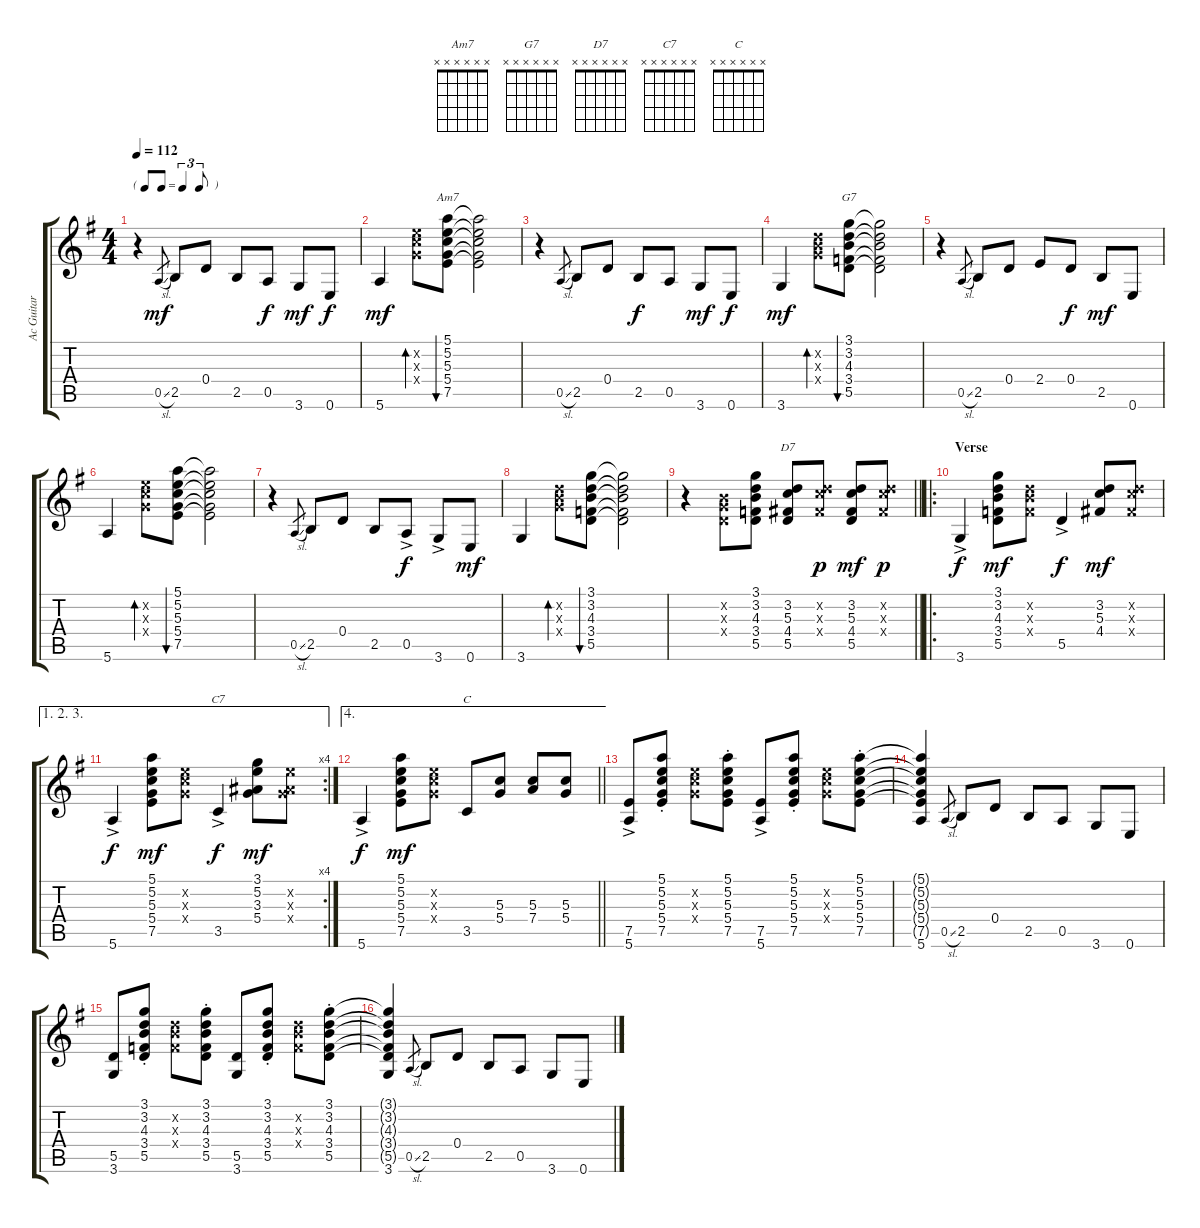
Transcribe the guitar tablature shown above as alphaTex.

\track ("Ac Guitar" "Ac Guitar") {instrument acousticguitarnylon}
\staff {score tabs}
\tuning (E4 B3 G3 D3 A2 E2) {hide}
\chord ("Am7" x x x x x x)
\chord ("G7" x x x x x x)
\chord ("D7" x x x x x x)
\chord ("C7" x x x x x x)
\chord ("C" x x x x x x)
\ts (4 4)
\tf triplet8th
\tempo 112
\clef g2
\ks g
r.4{dy mf instrument acousticguitarnylon} 0.5{sl}.8{gr} 2.5.8 0.4.8 2.5.8 0.5.8{dy f} 3.6.8{dy mf} 0.6.8{dy f} |
5.6.4{dy mf} (5.2{x} 5.3{x} 5.4{x}).8{bd 60} (5.1 5.2 5.3 5.4 7.5).8{bu 60 ch "Am7"} (5.1{t} 5.2{t} 5.3{t} 5.4{t} 7.5{t}).2 |
r.4 0.5{sl}.8{gr} 2.5.8 0.4.8 2.5.8{dy f} 0.5.8 3.6.8{dy mf} 0.6.8{dy f} |
3.6.4{dy mf} (3.2{x} 4.3{x} 5.4{x}).8{bd 60} (3.1 3.2 4.3 3.4 5.5).8{bu 60 ch "G7"} (3.1{t} 3.2{t} 4.3{t} 3.4{t} 5.5{t}).2 |
r.4 0.5{sl}.8{gr} 2.5.8 0.4.8 2.4.8 0.4.8{dy f} 2.5.8{dy mf} 0.6.8 |
5.6.4 (5.2{x} 5.3{x} 5.4{x}).8{bd 60} (5.1 5.2 5.3 5.4 7.5).8{bu 60} (5.1{t} 5.2{t} 5.3{t} 5.4{t} 7.5{t}).2 |
r.4 0.5{sl}.8{gr} 2.5.8 0.4.8 2.5.8 0.5{ac}.8{dy f} 3.6{ac}.8 0.6.8{dy mf} |
3.6.4 (3.2{x} 4.3{x} 5.4{x}).8{bd 60} (3.1 3.2 4.3 3.4 5.5).8{bu 60} (3.1{t} 3.2{t} 4.3{t} 3.4{t} 5.5{t}).2 |
\barLineRight lightlight
r.4 (0.2{x} 0.3{x} 0.4{x}).8 (3.1 3.2 4.3 3.4 5.5).8 (3.2 5.3 4.4 5.5).8{ch "D7"} (3.2{x} 5.3{x} 4.4{x}).8{dy p} (3.2 5.3 4.4 5.5).8{dy mf} (3.2{x} 5.3{x} 4.4{x}).8{dy p} |
\ro
\section ("" "Verse")
3.6{ac}.4{dy f} (3.1 3.2 4.3 3.4 5.5).8{dy mf} (3.2{x} 4.3{x} 3.4{x}).8 5.5{ac}.4{dy f} (3.2 5.3 4.4).8{dy mf} (3.2{x} 5.3{x} 4.4{x}).8 |
\ae (1 2 3)
\rc 4
5.6{ac}.4{dy f} (5.1 5.2 5.3 5.4 7.5).8{dy mf} (5.2{x} 5.3{x} 5.4{x}).8 3.5{ac}.4{ch "C7" dy f} (3.1 5.2 3.3 5.4).8{dy mf} (5.2{x} 3.3{x} 5.4{x}).8 |
\ae 4
\barLineRight lightlight
5.6{ac}.4{dy f} (5.1 5.2 5.3 5.4 7.5).8{dy mf} (5.2{x} 5.3{x} 5.4{x}).8 3.5.8{ch "C"} (5.3 5.4).8 (5.3 7.4).8 (5.3 5.4).8 |
(7.5 5.6{ac}).8 (5.1{st} 5.2{st} 5.3{st} 5.4{st} 7.5{st}).8 (5.2{x} 5.3{x} 5.4{x}).8 (5.1{st} 5.2{st} 5.3{st} 5.4{st} 7.5{st}).8 (7.5 5.6{ac}).8 (5.1{st} 5.2{st} 5.3{st} 5.4{st} 7.5{st}).8 (5.2{x} 5.3{x} 5.4{x}).8 (5.1{st} 5.2{st} 5.3{st} 5.4{st} 7.5{st}).8 |
(5.1{t} 5.2{t} 5.3{t} 5.4{t} 7.5{t} 5.6).4 0.5{sl}.8{gr} 2.5.8 0.4.8 2.5.8 0.5.8 3.6.8 0.6.8 |
(5.5 3.6).8 (3.1{st} 3.2{st} 4.3{st} 3.4{st} 5.5{st}).8 (3.2{x} 4.3{x} 3.4{x}).8 (3.1{st} 3.2{st} 4.3{st} 3.4{st} 5.5{st}).8 (5.5 3.6).8 (3.1{st} 3.2{st} 4.3{st} 3.4{st} 5.5{st}).8 (3.2{x} 4.3{x} 3.4{x}).8 (3.1{st} 3.2{st} 4.3{st} 3.4{st} 5.5{st}).8 |
(3.1{t} 3.2{t} 4.3{t} 3.4{t} 5.5{t} 3.6).4 0.5{sl}.8{gr} 2.5.8 0.4.8 2.5.8 0.5.8 3.6.8 0.6.8
